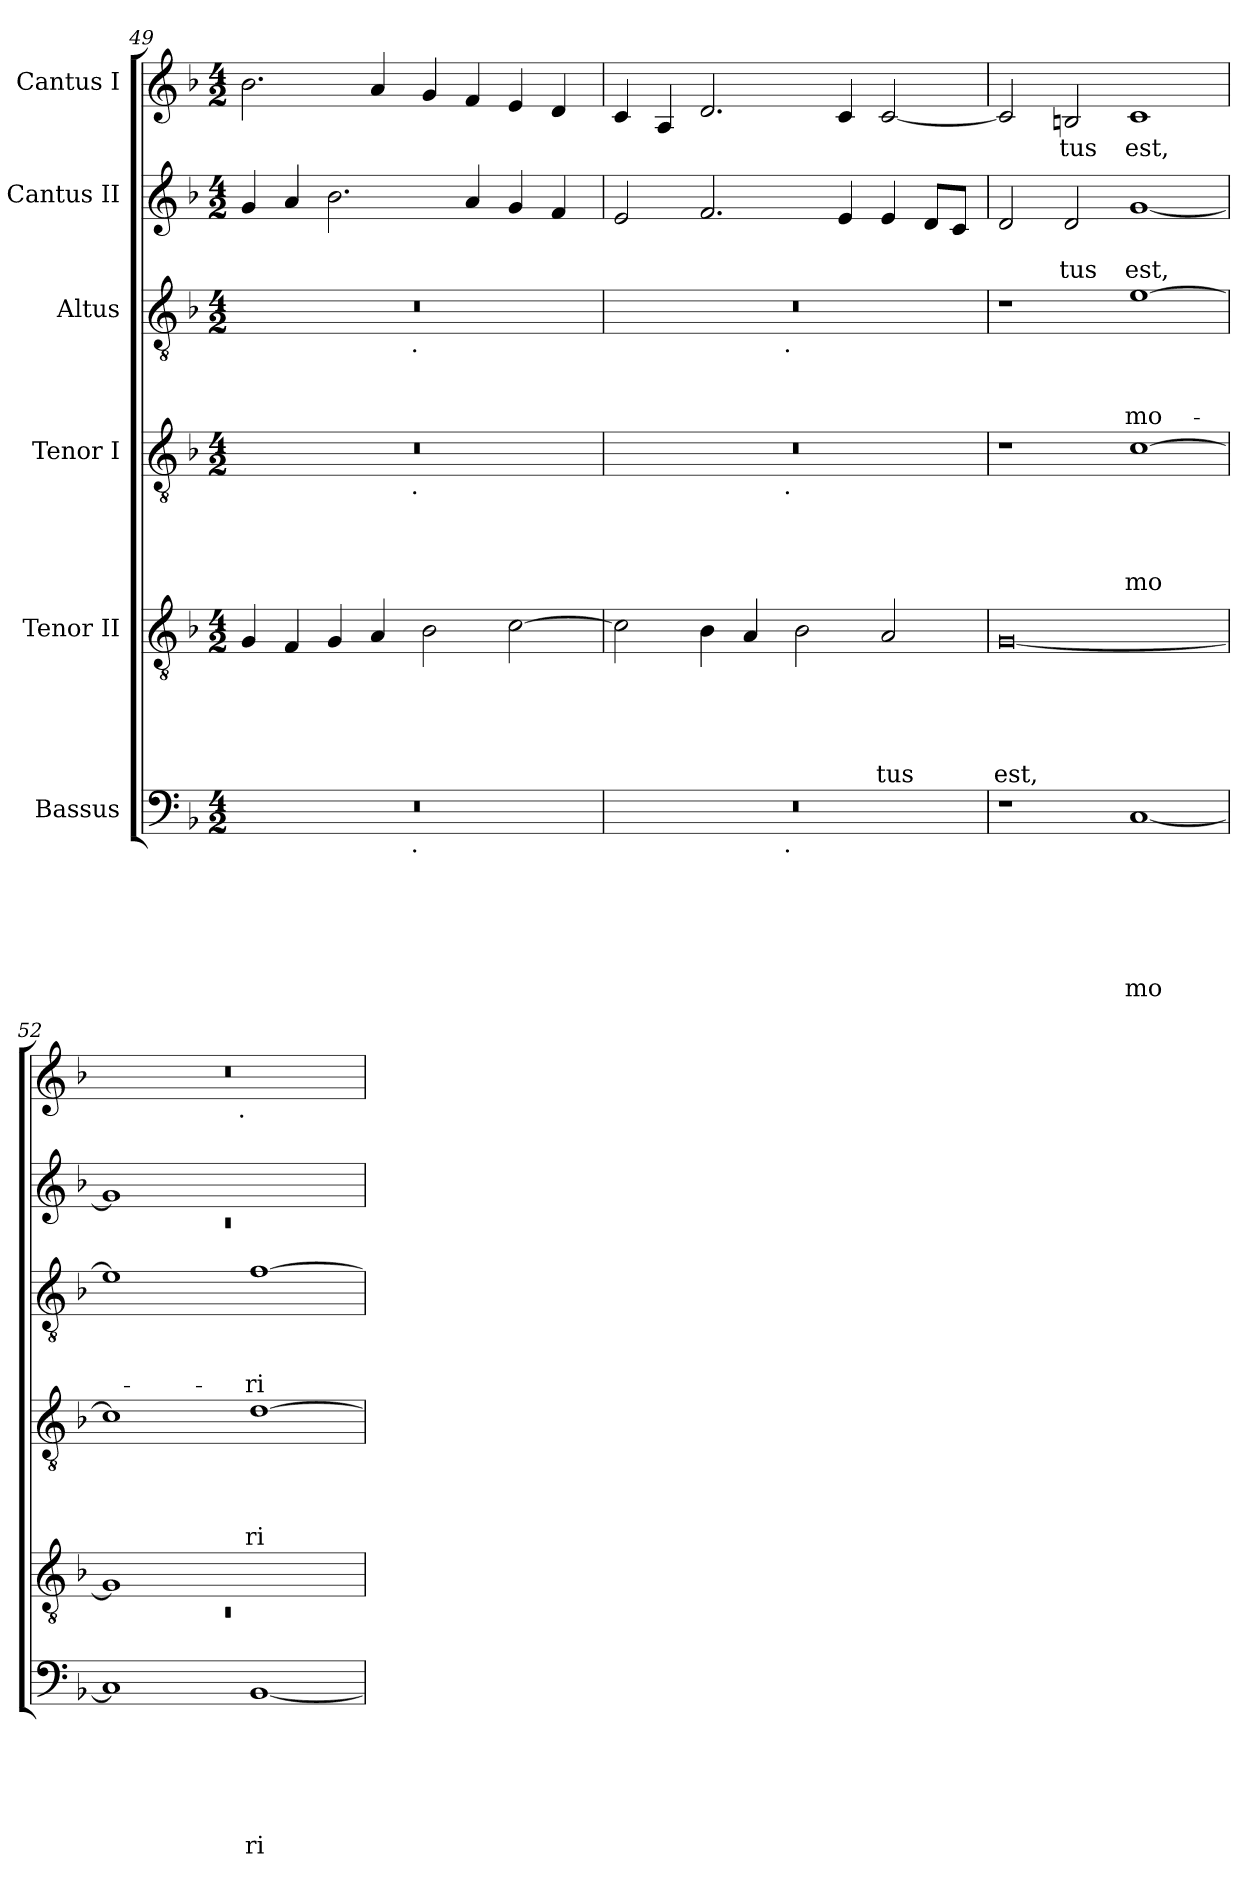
**kern	**text	**text	**text	**text	**text	**text	**kern	**text	**text	**text	**text	**text	**kern	**text	**text	**text	**text	**kern	**text	**text	**text	**kern	**text	**text	**kern	**text
*part6	*part6	*part6	*part6	*part6	*part6	*part6	*part5	*part5	*part5	*part5	*part5	*part5	*part4	*part4	*part4	*part4	*part4	*part3	*part3	*part3	*part3	*part2	*part2	*part2	*part1	*part1
*staff6	*staff6	*staff6	*staff6	*staff6	*staff6	*staff6	*staff5	*staff5	*staff5	*staff5	*staff5	*staff5	*staff4	*staff4	*staff4	*staff4	*staff4	*staff3	*staff3	*staff3	*staff3	*staff2	*staff2	*staff2	*staff1	*staff1
*I"Bassus	*	*	*	*	*	*	*I"Tenor II	*	*	*	*	*	*I"Tenor I	*	*	*	*	*I"Altus	*	*	*	*I"Cantus II	*	*	*I"Cantus I	*
*clefF4	*	*	*	*	*	*	*clefGv2	*	*	*	*	*	*clefGv2	*	*	*	*	*clefGv2	*	*	*	*clefG2	*	*	*clefG2	*
*k[b-]	*	*	*	*	*	*	*k[b-]	*	*	*	*	*	*k[b-]	*	*	*	*	*k[b-]	*	*	*	*k[b-]	*	*	*k[b-]	*
*F:	*	*	*	*	*	*	*F:	*	*	*	*	*	*F:	*	*	*	*	*F:	*	*	*	*F:	*	*	*F:	*
*M4/2	*	*	*	*	*	*	*M4/2	*	*	*	*	*	*M4/2	*	*	*	*	*M4/2	*	*	*	*M4/2	*	*	*M4/2	*
=49	=49	=49	=49	=49	=49	=49	=49	=49	=49	=49	=49	=49	=49	=49	=49	=49	=49	=49	=49	=49	=49	=49	=49	=49	=49	=49
*^	*	*	*	*	*	*	*	*	*	*	*	*	*^	*	*	*	*	*^	*	*	*	*	*	*	*	*
0r	2ryy	.	.	.	.	.	.	4G/	.	.	.	.	.	0r	2ryy	.	.	.	.	0r	2ryy	.	.	.	4g/	.	.	2.b-\	.
.	.	.	.	.	.	.	.	4F/	.	.	.	.	.	.	.	.	.	.	.	.	.	.	.	.	4a/	.	.	.	.
.	4...ryy	.	.	.	.	.	.	4G/	.	.	.	.	.	.	4...ryy	.	.	.	.	.	4...ryy	.	.	.	2.b-\	.	.	.	.
.	.	.	.	.	.	.	.	4A/	.	.	.	.	.	.	.	.	.	.	.	.	.	.	.	.	.	.	.	4a/	.
!	!	!	!	!	!	!	!	!	!	!	!	!	!	!	!	!	!	!	!	!	!LO:TX:b:t=.	!	!	!	!	!	!	!	!
!	!	!	!	!	!	!	!	!	!	!	!	!	!	!	!LO:TX:b:t=.	!	!	!	!	!	!	!	!	!	!	!	!	!	!
!	!LO:TX:b:t=.	!	!	!	!	!	!	!	!	!	!	!	!	!	!	!	!	!	!	!	!	!	!	!	!	!	!	!	!
.	1ryy	.	.	.	.	.	.	.	.	.	.	.	.	.	1ryy	.	.	.	.	.	1ryy	.	.	.	.	.	.	.	.
.	.	.	.	.	.	.	.	2B-\	.	.	.	.	.	.	.	.	.	.	.	.	.	.	.	.	.	.	.	4g/	.
.	.	.	.	.	.	.	.	.	.	.	.	.	.	.	.	.	.	.	.	.	.	.	.	.	4a/	.	.	4f/	.
.	.	.	.	.	.	.	.	[>2c\	.	.	.	.	.	.	.	.	.	.	.	.	.	.	.	.	4g/	.	.	4e/	.
.	.	.	.	.	.	.	.	.	.	.	.	.	.	.	.	.	.	.	.	.	.	.	.	.	4f/	.	.	4d/	.
.	32ryy	.	.	.	.	.	.	.	.	.	.	.	.	.	32ryy	.	.	.	.	.	32ryy	.	.	.	.	.	.	.	.
!!LO:PB:g=z
=50	=50	=50	=50	=50	=50	=50	=50	=50	=50	=50	=50	=50	=50	=50	=50	=50	=50	=50	=50	=50	=50	=50	=50	=50	=50	=50	=50	=50	=50
0r	2ryy	.	.	.	.	.	.	2c\]	.	.	.	.	.	0r	2ryy	.	.	.	.	0r	2ryy	.	.	.	2e/	.	.	4c/	.
.	.	.	.	.	.	.	.	.	.	.	.	.	.	.	.	.	.	.	.	.	.	.	.	.	.	.	.	4A/	.
.	4...ryy	.	.	.	.	.	.	4B-\	.	.	.	.	.	.	4...ryy	.	.	.	.	.	4...ryy	.	.	.	2.f/	.	.	2.d/	.
.	.	.	.	.	.	.	.	4A/	.	.	.	.	.	.	.	.	.	.	.	.	.	.	.	.	.	.	.	.	.
!	!	!	!	!	!	!	!	!	!	!	!	!	!	!	!	!	!	!	!	!	!LO:TX:b:t=.	!	!	!	!	!	!	!	!
!	!	!	!	!	!	!	!	!	!	!	!	!	!	!	!LO:TX:b:t=.	!	!	!	!	!	!	!	!	!	!	!	!	!	!
!	!LO:TX:b:t=.	!	!	!	!	!	!	!	!	!	!	!	!	!	!	!	!	!	!	!	!	!	!	!	!	!	!	!	!
.	1ryy	.	.	.	.	.	.	.	.	.	.	.	.	.	1ryy	.	.	.	.	.	1ryy	.	.	.	.	.	.	.	.
.	.	.	.	.	.	.	.	2B-\	.	.	.	.	.	.	.	.	.	.	.	.	.	.	.	.	.	.	.	.	.
.	.	.	.	.	.	.	.	.	.	.	.	.	.	.	.	.	.	.	.	.	.	.	.	.	4e/	.	.	4c/	.
!	!	!	!	!	!	!	!	!	!	!	!	!	!LO:LY:b	!	!	!	!	!	!	!	!	!	!	!	!	!	!	!	!
.	.	.	.	.	.	.	.	2A/	.	.	.	.	tus	.	.	.	.	.	.	.	.	.	.	.	4e/	.	.	[<2c/	.
.	.	.	.	.	.	.	.	.	.	.	.	.	.	.	.	.	.	.	.	.	.	.	.	.	8d/L	.	.	.	.
.	.	.	.	.	.	.	.	.	.	.	.	.	.	.	.	.	.	.	.	.	.	.	.	.	8c/J	.	.	.	.
.	32ryy	.	.	.	.	.	.	.	.	.	.	.	.	.	32ryy	.	.	.	.	.	32ryy	.	.	.	.	.	.	.	.
=51	=51	=51	=51	=51	=51	=51	=51	=51	=51	=51	=51	=51	=51	=51	=51	=51	=51	=51	=51	=51	=51	=51	=51	=51	=51	=51	=51	=51	=51
!	!	!	!	!	!	!	!	!	!	!	!	!	!LO:LY:b	!	!	!	!	!	!	!	!	!	!	!	!	!	!	!	!
*	*	*	*	*	*	*	*	*	*	*	*	*	*	*v	*v	*	*	*	*	*	*	*	*	*	*	*	*	*	*
*v	*v	*	*	*	*	*	*	*	*	*	*	*	*	*	*	*	*	*	*v	*v	*	*	*	*	*	*	*	*
1r	.	.	.	.	.	.	[<0G	.	.	.	.	est,	1r	.	.	.	.	1r	.	.	.	2d/	.	.	2c/]	.
!	!	!	!	!	!	!	!	!	!	!	!	!	!	!	!	!	!	!	!	!	!	!	!	!LO:LY:b	!	!LO:LY:b
.	.	.	.	.	.	.	.	.	.	.	.	.	.	.	.	.	.	.	.	.	.	2d/	.	-tus	2Bn/	tus
!	!	!	!	!	!	!LO:LY:b	!	!	!	!	!	!	!	!	!	!	!LO:LY:b	!	!	!	!LO:LY:b	!	!	!LO:LY:b	!	!LO:LY:b
[<1C	.	.	.	.	.	mo	.	.	.	.	.	.	[>1c	.	.	.	mo	[>1e	.	.	mo-	[<1g	.	est,	1c	est,
=52	=52	=52	=52	=52	=52	=52	=52	=52	=52	=52	=52	=52	=52	=52	=52	=52	=52	=52	=52	=52	=52	=52	=52	=52	=52	=52
*	*	*	*	*	*	*	*^	*	*	*	*	*	*	*	*	*	*	*	*	*	*	*^	*	*	*	*
!	!	!	!	!	!	!	!	!LO:N:vis=1	!	!	!	!	!	!	!	!	!	!	!	!	!	!	!	!LO:N:vis=1	!	!	!	!
*	*	*	*	*	*	*	*	*	*	*	*	*	*	*	*	*	*	*	*	*	*	*	*	*	*	*	*^	*
1C]	.	.	.	.	.	.	1G]	0rC	.	.	.	.	.	1c]	.	.	.	.	1e]	.	.	.	1g]	0rc	.	.	0r	2ryy	.
.	.	.	.	.	.	.	.	.	.	.	.	.	.	.	.	.	.	.	.	.	.	.	.	.	.	.	.	4...ryy	.
!	!	!	!	!	!	!	!	!	!	!	!	!	!	!	!	!	!	!	!	!	!	!	!	!	!	!	!	!LO:TX:b:t=.	!
.	.	.	.	.	.	.	.	.	.	.	.	.	.	.	.	.	.	.	.	.	.	.	.	.	.	.	.	1ryy	.
!	!	!	!	!	!	!LO:LY:b	!	!	!	!	!	!	!	!	!	!	!	!LO:LY:b	!	!	!	!LO:LY:b	!	!	!	!	!	!	!
[<1BB-	.	.	.	.	.	ri	1ryy	.	.	.	.	.	.	[>1d	.	.	.	ri	[>1f	.	.	-ri	1ryy	.	.	.	.	.	.
.	.	.	.	.	.	.	.	.	.	.	.	.	.	.	.	.	.	.	.	.	.	.	.	.	.	.	.	32ryy	.
*	*	*	*	*	*	*	*	*	*	*	*	*	*	*	*	*	*	*	*	*	*	*	*v	*v	*	*	*	*	*
*	*	*	*	*	*	*	*v	*v	*	*	*	*	*	*	*	*	*	*	*	*	*	*	*	*	*	*v	*v	*
=	=	=	=	=	=	=	=	=	=	=	=	=	=	=	=	=	=	=	=	=	=	=	=	=	=	=
*-	*-	*-	*-	*-	*-	*-	*-	*-	*-	*-	*-	*-	*-	*-	*-	*-	*-	*-	*-	*-	*-	*-	*-	*-	*-	*-
